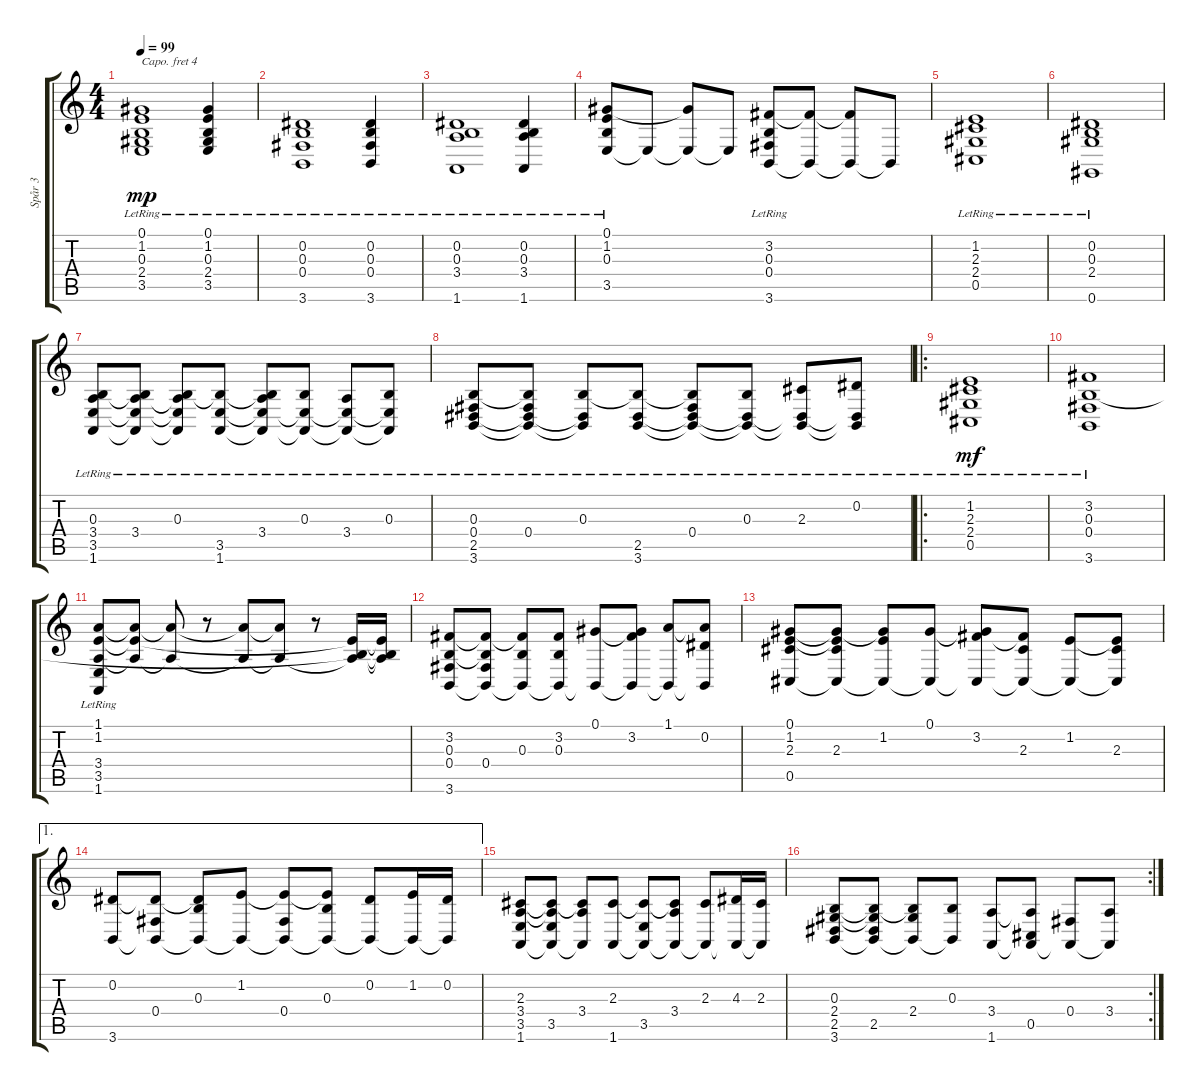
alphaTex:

\track ("Spår 3" "Spår 3") {instrument stringensemble1}
\staff {score tabs}
\capo 4
\tuning (E4 B3 G3 D3 A2 E2) {hide}
\ts (4 4)
\tempo 99
\clef g2
\ks c
(0.1{lr} 1.2{lr} 0.3{lr} 2.4{lr} 3.5{lr}).1{dy mp} (0.1{lr} 1.2{lr} 0.3{lr} 2.4{lr} 3.5{lr}).4 |
(0.2{lr} 0.3{lr} 0.4{lr} 3.6{lr}).1 (0.2{lr} 0.3{lr} 0.4{lr} 3.6{lr}).4 |
(0.2{lr} 0.3{lr} 3.4{lr} 1.6{lr}).1 (0.2{lr} 0.3{lr} 3.4{lr} 1.6{lr}).4 |
(0.1{lr} 1.2{lr} 0.3{lr} 3.5{lr}).8 3.5{t}.8 (0.1{t} 3.5{t}).8 3.5{t}.8 (3.2{lr} 0.3{lr} 0.4{lr} 3.6{lr}).8 (3.2{t} 3.6{t}).8 (3.2{t} 3.6{t}).8 3.6{t}.8 |
(1.2{lr} 2.3{lr} 2.4{lr} 0.5{lr}).1 |
(0.2{lr} 0.3{lr} 2.4{lr} 0.6{lr}).1 |
(0.3{lr} 3.4{lr} 3.5{lr} 1.6{lr}).8 (0.3{t} 3.4{lr} 3.5{t} 1.6{t}).8 (0.3{lr} 3.4{t} 3.5{t} 1.6{t}).8 (0.3{t} 3.5{lr} 1.6{lr}).8 (0.3{t} 3.4{lr} 3.5{t} 1.6{t}).8 (0.3{lr} 3.5{t} 1.6{t}).8 (3.4{lr} 3.5{t} 1.6{t}).8 (0.3{lr} 3.5{t} 1.6{t}).8 |
(0.3{lr} 0.4{lr} 2.5{lr} 3.6{lr}).8 (0.3{t} 0.4{lr} 2.5{t} 3.6{t}).8 (0.3{lr} 2.5{t} 3.6{t}).8 (0.3{t} 2.5{lr} 3.6{lr}).8 (0.3{t} 0.4{lr} 2.5{t} 3.6{t}).8 (0.3{lr} 2.5{t} 3.6{t}).8 (2.3{lr} 2.5{t} 3.6{t}).8 (0.2{lr} 2.5{t} 3.6{t}).8 |
\ro
(1.2 2.3 2.4 0.5{lr}).1{dy mf} |
(3.2{lr} 0.3{lr} 0.4{lr} 3.6{lr}).1 |
(1.1{lr} 1.2 3.4 3.5 1.6).8 (1.1{t} 1.2{t} 3.4{t}).8 (1.1{t} 3.4{t}).8 r.8 (1.1{t} 3.4{t}).8 (1.1{t} 3.4{t}).8 r.8 (1.2{t} 0.3{t} 3.4{t}).16 (1.2{t} 0.3{t} 3.4{t}).16 |
(3.2 0.3 0.4 3.6).8 (3.2{t} 0.3{t} 0.4 3.6{t}).8 (3.2{t} 0.3 3.6{t}).8 (3.2 0.3 3.6{t}).8 (0.1 3.6{t}).8 (0.1{t} 3.2 3.6{t}).8 (1.1 3.6{t}).8 (1.1{t} 0.2 3.6{t}).8 |
(0.1 1.2 2.3 0.5).8 (0.1{t} 1.2{t} 2.3 0.5{t}).8 (0.1{t} 1.2 0.5{t}).8 (0.1 0.5{t}).8 (0.1{t} 3.2 0.5{t}).8 (3.2{t} 2.3 0.5{t}).8 (1.2 0.5{t}).8 (1.2{t} 2.3 0.5{t}).8 |
\ae 1
(0.2 3.6).8 (0.2{t} 0.4 3.6{t}).8 (0.2{t} 0.3 3.6{t}).8 (1.2 3.6{t}).8 (1.2{t} 0.4 3.6{t}).8 (1.2{t} 0.3 3.6{t}).8 (0.2 3.6{t}).8 (1.2 3.6{t}).16 (0.2 3.6{t}).16 |
(2.3 3.4 3.5 1.6).8 (2.3{t} 3.4{t} 3.5 1.6{t}).8 (2.3{t} 3.4 1.6{t}).8 (2.3 1.6).8 (2.3{t} 3.5 1.6{t}).8 (2.3{t} 3.4 1.6{t}).8 (2.3 1.6{t}).8 (4.3 1.6{t}).16 (2.3 1.6{t}).16 |
\rc 2
(0.3 2.4 2.5 3.6).8 (0.3{t} 2.4{t} 2.5 3.6{t}).8 (0.3{t} 2.4 3.6{t}).8 (0.3 3.6{t}).8 (3.4 1.6).8 (3.4{t} 0.5 1.6{t}).8 (0.4 1.6{t}).8 (3.4 1.6{t}).8
